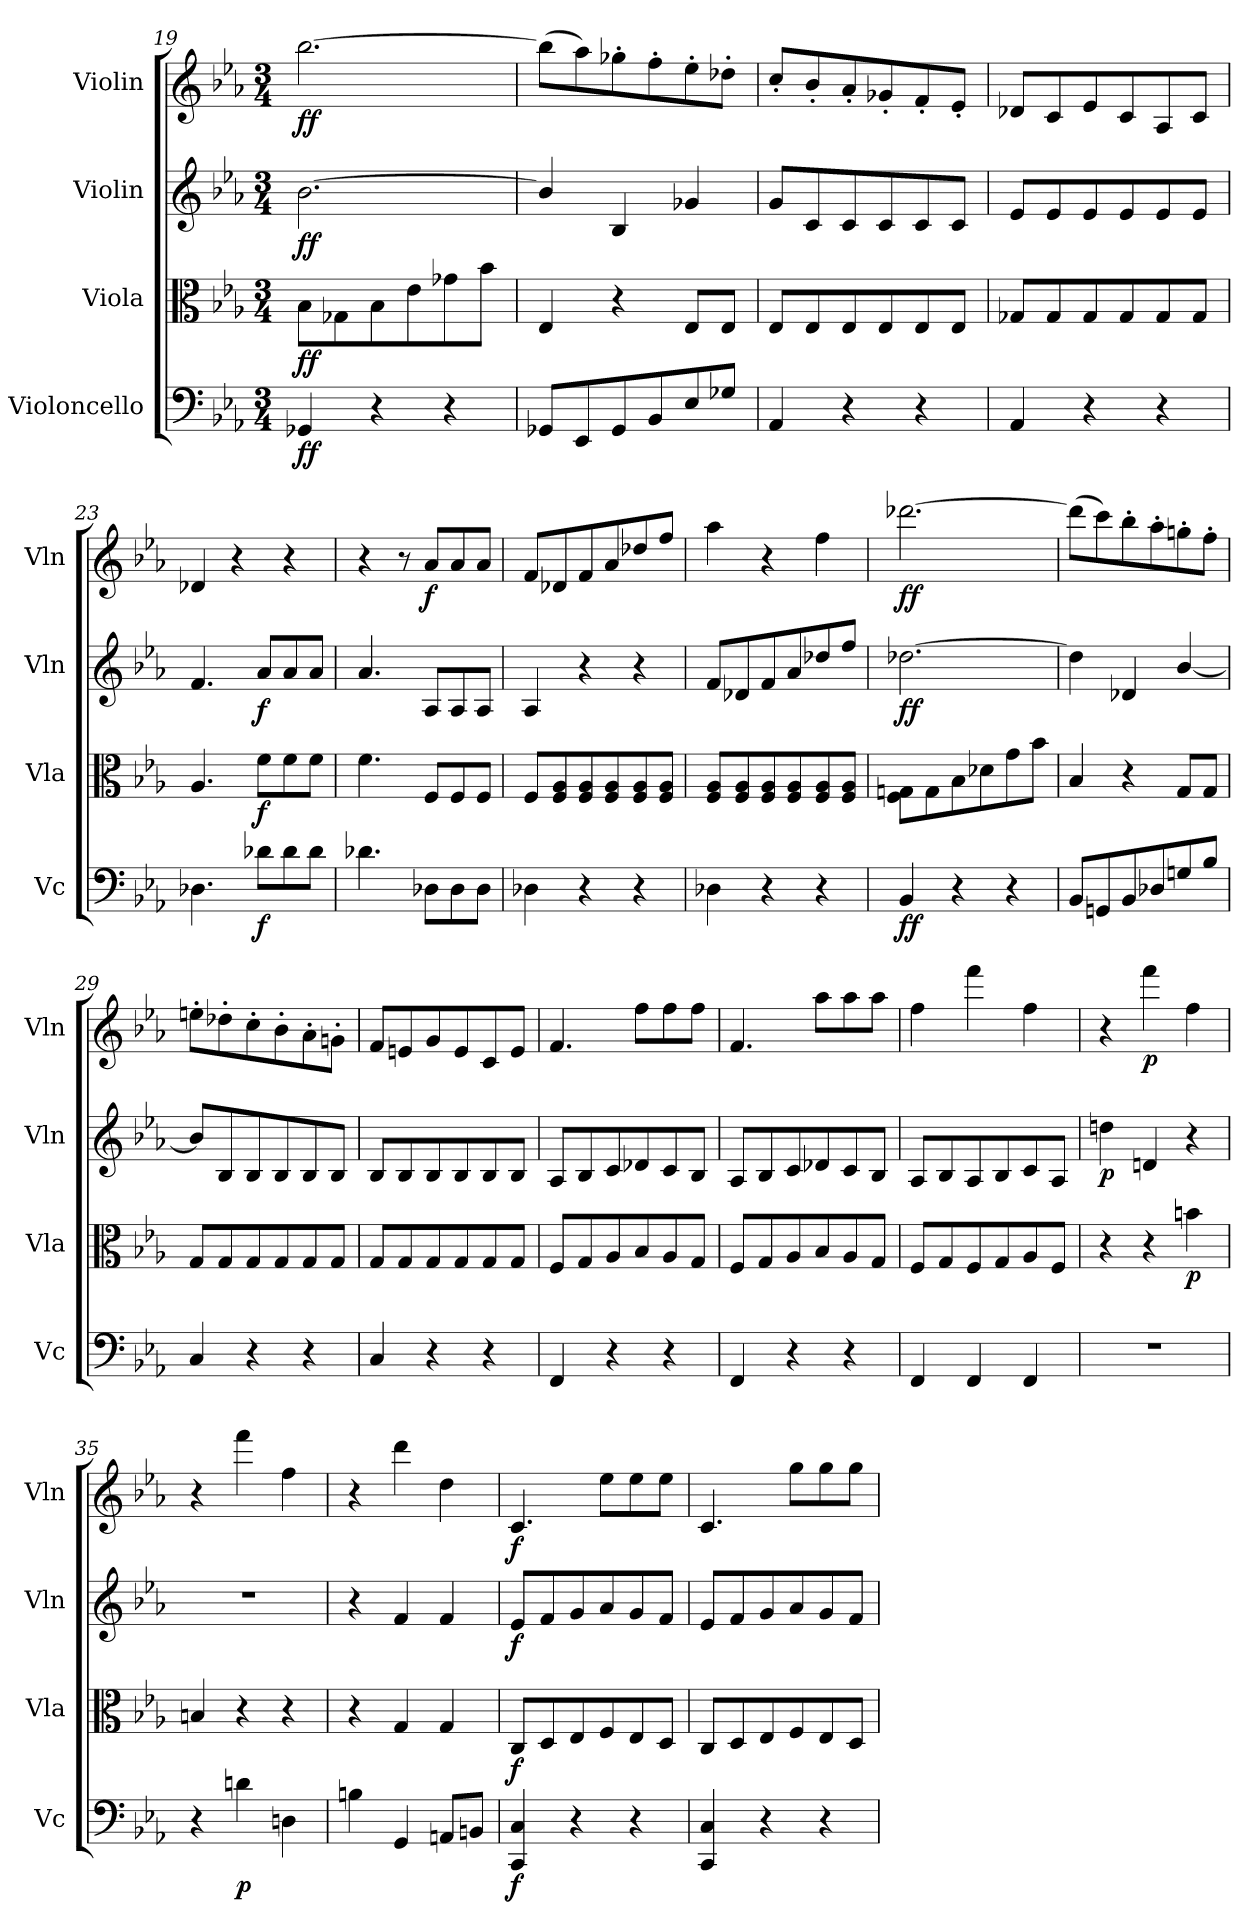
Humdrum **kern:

**kern	**dynam	**kern	**dynam	**kern	**dynam	**kern	**dynam
*part4	*part4	*part3	*part3	*part2	*part2	*part1	*part1
*staff4	*staff4	*staff3	*staff3	*staff2	*staff2	*staff1	*staff1
*I"Violoncello	*	*I"Viola	*	*I"Violin	*	*I"Violin	*
*I'Vc	*	*I'Vla	*	*I'Vln	*	*I'Vln	*
*clefF4	*	*clefC3	*	*clefG2	*	*clefG2	*
*k[b-e-a-]	*	*k[b-e-a-]	*	*k[b-e-a-]	*	*k[b-e-a-]	*
*c:	*	*c:	*	*c:	*	*c:	*
*M3/4	*	*M3/4	*	*M3/4	*	*M3/4	*
=19	=19	=19	=19	=19	=19	=19	=19
4GG-X/	ff	8B-\L	ff	[2.b-\	ff	[2.bb-\	ff
.	.	8G-X\	.	.	.	.	.
4r	.	8B-\	.	.	.	.	.
.	.	8e-\	.	.	.	.	.
4r	.	8g-X\	.	.	.	.	.
.	.	8b-\J	.	.	.	.	.
=20	=20	=20	=20	=20	=20	=20	=20
8GG-X/L	.	4E-/	.	4b-/]	.	(8bb-\L]	.
8EE-/	.	.	.	.	.	8aa-\)	.
8GG-/	.	4r	.	4B-/	.	8gg-X'\	.
8BB-/	.	.	.	.	.	8ff'\	.
8E-/	.	8E-/L	.	4g-X/	.	8ee-'\	.
8G-X/J	.	8E-/J	.	.	.	8dd-X'\J	.
=21	=21	=21	=21	=21	=21	=21	=21
4AA-/	.	8E-/L	.	8g/L	.	8cc'/L	.
.	.	8E-/	.	8c/	.	8b-'/	.
4r	.	8E-/	.	8c/	.	8a-'/	.
.	.	8E-/	.	8c/	.	8g-X'/	.
4r	.	8E-/	.	8c/	.	8f'/	.
.	.	8E-/J	.	8c/J	.	8e-'/J	.
=22	=22	=22	=22	=22	=22	=22	=22
4AA-/	.	8G-X/L	.	8e-/L	.	8d-X/L	.
.	.	8G-/	.	8e-/	.	8c/	.
4r	.	8G-/	.	8e-/	.	8e-/	.
.	.	8G-/	.	8e-/	.	8c/	.
4r	.	8G-/	.	8e-/	.	8A-/	.
.	.	8G-/J	.	8e-/J	.	8c/J	.
=23	=23	=23	=23	=23	=23	=23	=23
4.D-X\	.	4.A-/	.	4.f/	.	4d-X/	.
.	.	.	.	.	.	4r	.
8d-X\L	f	8f\L	f	8a-/L	f	.	.
8d-\	.	8f\	.	8a-/	.	4r	.
8d-\J	.	8f\J	.	8a-/J	.	.	.
=24	=24	=24	=24	=24	=24	=24	=24
4.d-X\	.	4.f\	.	4.a-/	.	4r	.
.	.	.	.	.	.	8r	.
8D-X\L	.	8F/L	.	8A-/L	.	8a-/L	f
8D-\	.	8F/	.	8A-/	.	8a-/	.
8D-\J	.	8F/J	.	8A-/J	.	8a-/J	.
=25	=25	=25	=25	=25	=25	=25	=25
4D-X\	.	8F/L	.	4A-/	.	8f/L	.
.	.	8F/ 8A-/	.	.	.	8d-X/	.
4r	.	8F/ 8A-/	.	4r	.	8f/	.
.	.	8F/ 8A-/	.	.	.	8a-/	.
4r	.	8F/ 8A-/	.	4r	.	8dd-X/	.
.	.	8F/ 8A-/J	.	.	.	8ff/J	.
=26	=26	=26	=26	=26	=26	=26	=26
4D-X\	.	8F/ 8A-/L	.	8f/L	.	4aa-\	.
.	.	8F/ 8A-/	.	8d-X/	.	.	.
4r	.	8F/ 8A-/	.	8f/	.	4r	.
.	.	8F/ 8A-/	.	8a-/	.	.	.
4r	.	8F/ 8A-/	.	8dd-X/	.	4ff\	.
.	.	8F/ 8A-/J	.	8ff/J	.	.	.
=27	=27	=27	=27	=27	=27	=27	=27
4BB-/	ff	8F\ 8Gn\L	.	[2.dd-X\	ff	[2.ddd-X\	ff
.	.	8G\	.	.	.	.	.
4r	.	8B-\	.	.	.	.	.
.	.	8d-X\	.	.	.	.	.
4r	.	8g\	.	.	.	.	.
.	.	8b-\J	.	.	.	.	.
=28	=28	=28	=28	=28	=28	=28	=28
8BB-/L	.	4B-/	.	4dd-\]	.	(8ddd-\L]	.
8GGn/	.	.	.	.	.	8ccc\)	.
8BB-/	.	4r	.	4d-X/	.	8bb-'\	.
8D-X/	.	.	.	.	.	8aa-'\	.
8Gn/	.	8G/L	.	[4b-/	.	8ggn'\	.
8B-/J	.	8G/J	.	.	.	8ff'\J	.
=29	=29	=29	=29	=29	=29	=29	=29
4C/	.	8G/L	.	8b-/L]	.	8een'\L	.
.	.	8G/	.	8B-/	.	8dd-X'\	.
4r	.	8G/	.	8B-/	.	8cc'\	.
.	.	8G/	.	8B-/	.	8b-'\	.
4r	.	8G/	.	8B-/	.	8a-'\	.
.	.	8G/J	.	8B-/J	.	8gn'\J	.
=30	=30	=30	=30	=30	=30	=30	=30
4C/	.	8G/L	.	8B-/L	.	8f/L	.
.	.	8G/	.	8B-/	.	8en/	.
4r	.	8G/	.	8B-/	.	8g/	.
.	.	8G/	.	8B-/	.	8e/	.
4r	.	8G/	.	8B-/	.	8c/	.
.	.	8G/J	.	8B-/J	.	8e/J	.
=31	=31	=31	=31	=31	=31	=31	=31
4FF/	.	8F/L	.	8A-/L	.	4.f/	.
.	.	8G/	.	8B-/	.	.	.
4r	.	8A-/	.	8c/	.	.	.
.	.	8B-/	.	8d-X/	.	8ff\L	.
4r	.	8A-/	.	8c/	.	8ff\	.
.	.	8G/J	.	8B-/J	.	8ff\J	.
=32	=32	=32	=32	=32	=32	=32	=32
4FF/	.	8F/L	.	8A-/L	.	4.f/	.
.	.	8G/	.	8B-/	.	.	.
4r	.	8A-/	.	8c/	.	.	.
.	.	8B-/	.	8d-X/	.	8aa-\L	.
4r	.	8A-/	.	8c/	.	8aa-\	.
.	.	8G/J	.	8B-/J	.	8aa-\J	.
=33	=33	=33	=33	=33	=33	=33	=33
4FF/	.	8F/L	.	8A-/L	.	4ff\	.
.	.	8G/	.	8B-/	.	.	.
4FF/	.	8F/	.	8A-/	.	4fff\	.
.	.	8G/	.	8B-/	.	.	.
4FF/	.	8A-/	.	8c/	.	4ff\	.
.	.	8F/J	.	8A-/J	.	.	.
=34	=34	=34	=34	=34	=34	=34	=34
2.r	.	4r	.	4ddn\	p	4r	.
.	.	4r	.	4dn/	.	4fff\	p
.	.	4bn\	p	4r	.	4ff\	.
=35	=35	=35	=35	=35	=35	=35	=35
4r	.	4Bn/	.	2.r	.	4r	.
4dn\	p	4r	.	.	.	4fff\	.
4Dn\	.	4r	.	.	.	4ff\	.
=36	=36	=36	=36	=36	=36	=36	=36
4Bn\	.	4r	.	4r	.	4r	.
4GG/	.	4G/	.	4f/	.	4ddd\	.
8AAn/L	.	4G/	.	4f/	.	4dd\	.
8BBn/J	.	.	.	.	.	.	.
=37	=37	=37	=37	=37	=37	=37	=37
4CC/ 4C/	f	8C/L	f	8e-/L	f	4.c/	f
.	.	8D/	.	8f/	.	.	.
4r	.	8E-/	.	8g/	.	.	.
.	.	8F/	.	8a-/	.	8ee-\L	.
4r	.	8E-/	.	8g/	.	8ee-\	.
.	.	8D/J	.	8f/J	.	8ee-\J	.
=38	=38	=38	=38	=38	=38	=38	=38
4CC/ 4C/	.	8C/L	.	8e-/L	.	4.c/	.
.	.	8D/	.	8f/	.	.	.
4r	.	8E-/	.	8g/	.	.	.
.	.	8F/	.	8a-/	.	8gg\L	.
4r	.	8E-/	.	8g/	.	8gg\	.
.	.	8D/J	.	8f/J	.	8gg\J	.
=	=	=	=	=	=	=	=
*-	*-	*-	*-	*-	*-	*-	*-
